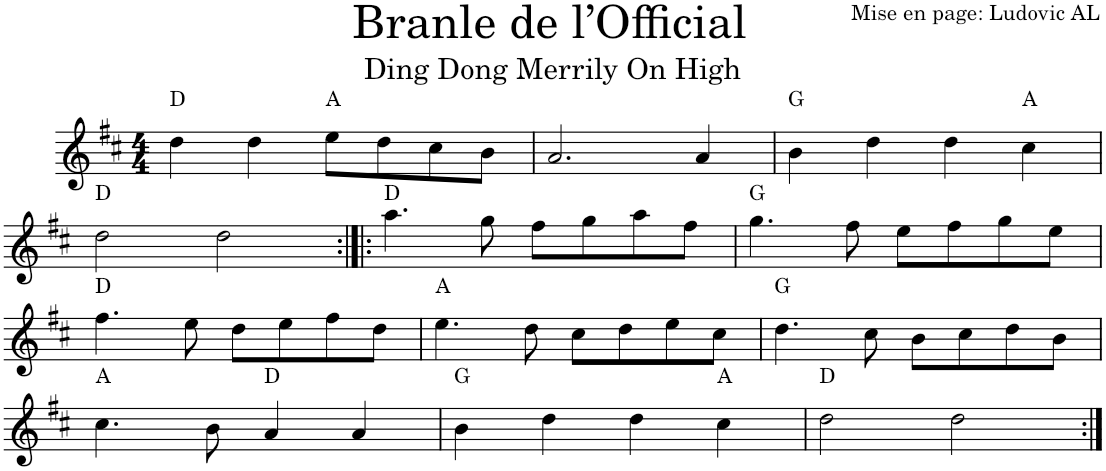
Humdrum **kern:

**kern	**harte
*part1	*part1
*staff1	*
*I"Voice	*
*I'V	*
*clefG2	*
*k[f#c#]	*
*M4/4	*
=	=
4dd\	D:maj
4dd\	.
8ee\L	A:maj
8dd\	.
8cc#\	.
8b\J	.
=1	=1
2.a/	.
4a/	.
=2	=2
4b\	G:maj
4dd\	.
4dd\	.
4cc#\	A:maj
!!LO:LB:g=z
=3	=3
2dd\	D:maj
2dd\	.
=4:|!|:	=4:|!|:
4.aa\	D:maj
8gg\	.
8ff#\L	.
8gg\	.
8aa\	.
8ff#\J	.
=5	=5
4.gg\	G:maj
8ff#\	.
8ee\L	.
8ff#\	.
8gg\	.
8ee\J	.
!!LO:LB:g=z
=6	=6
4.ff#\	D:maj
8ee\	.
8dd\L	.
8ee\	.
8ff#\	.
8dd\J	.
=7	=7
4.ee\	A:maj
8dd\	.
8cc#\L	.
8dd\	.
8ee\	.
8cc#\J	.
=8	=8
4.dd\	G:maj
8cc#\	.
8b\L	.
8cc#\	.
8dd\	.
8b\J	.
!!LO:LB:g=z
=9	=9
4.cc#\	A:maj
8b\	.
4a/	D:maj
4a/	.
=10	=10
4b\	G:maj
4dd\	.
4dd\	.
4cc#\	A:maj
=11	=11
2dd\	D:maj
2dd\	.
=:|!	=:|!
*-	*-
